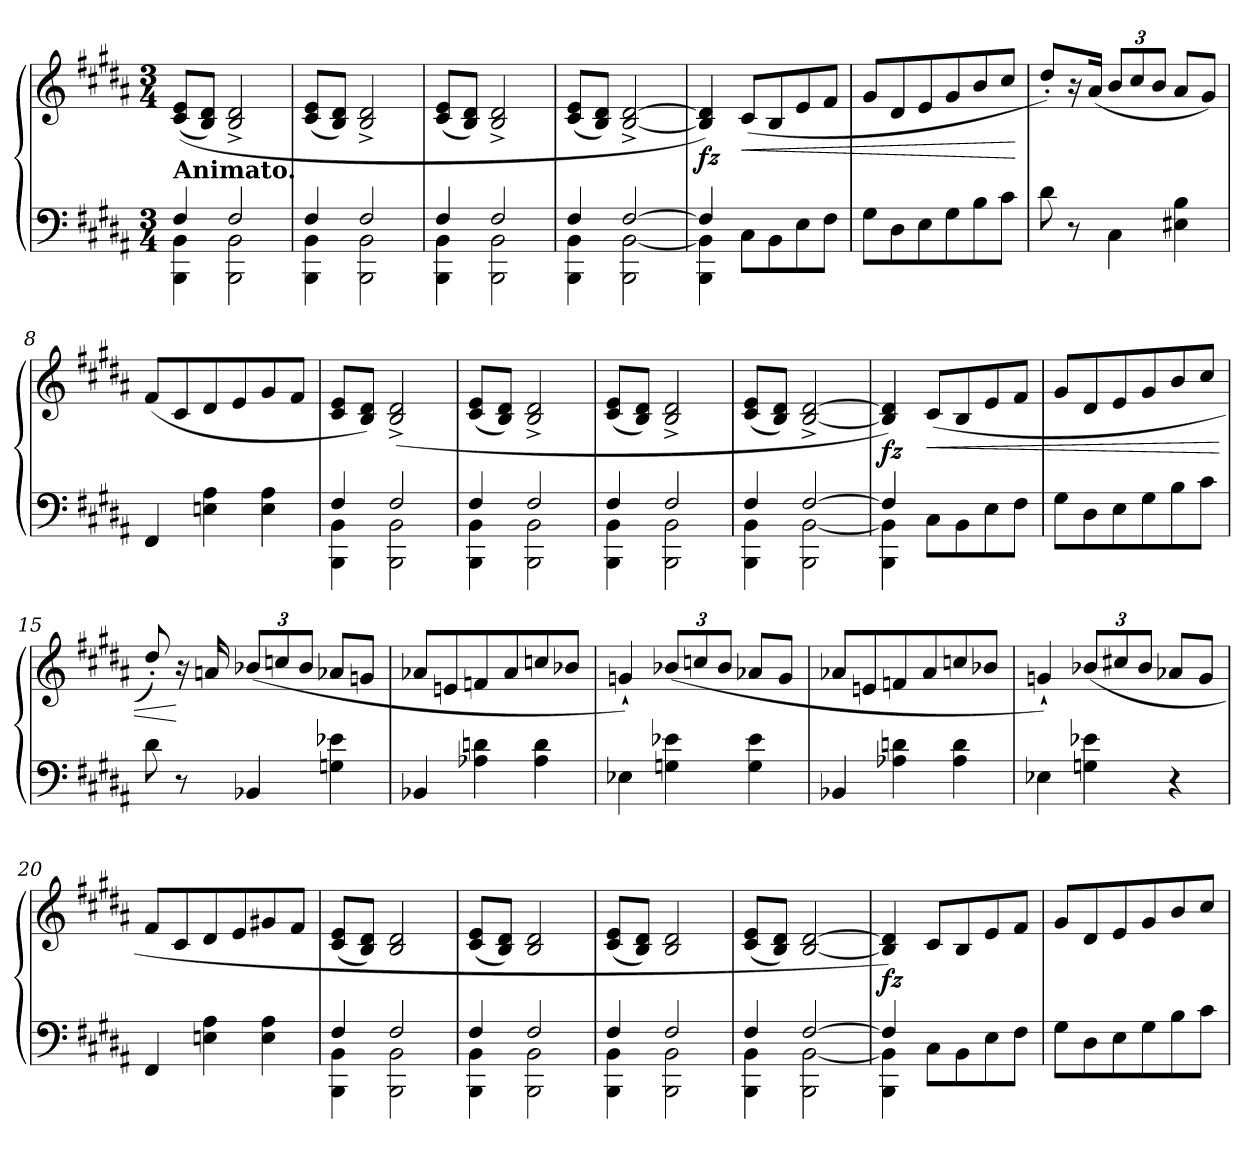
**kern	**kern	**dynam
*part1	*part1	*part1
*staff2	*staff1	*staff1/2
*clefF4	*clefG2	*
*k[f#c#g#d#a#]	*k[f#c#g#d#a#]	*
*B:	*B:	*
*M3/4	*M3/4	*
=1	=1	=1
*^	*	*
!	!	!LO:TX:b:B:t=Animato.	!
4F#/	4BBB\ 4BB\	(<(>8c#/ 8e/L	.
.	.	8B/ 8d#/J)	.
2F#/	2BBB\ 2BB\	2B/^ 2d#/^	.
=2	=2	=2	=2
4F#/	4BBB\ 4BB\	(<8c#/ 8e/L	.
.	.	8B/ 8d#/J)	.
2F#/	2BBB\ 2BB\	2B/^ 2d#/^	.
=3	=3	=3	=3
4F#/	4BBB\ 4BB\	(<8c#/ 8e/L	.
.	.	8B/ 8d#/J)	.
2F#/	2BBB\ 2BB\	2B/^ 2d#/^	.
=4	=4	=4	=4
4F#/	4BBB\ 4BB\	(<8c#/ 8e/L	.
.	.	8B/ 8d#/J)	.
[2F#/	2BBB\ [2BB\	[2B/^ [2d#/^	.
=5	=5	=5	=5
!	!	!	!LO:DY:b
4F#/]	4BBB\ 4BB\]	4B/] 4d#/])	fz
!	!	!	!LO:HP:b
2ryy	8C#\L	(<8c#/L	<
.	8BB\	8B/	.
.	8E\	8e/	.
.	8F#\J	8f#/J	.
*v	*v	*	*
=6	=6	=6
8G#\L	8g#/L	.
8D#\	8d#/	.
8E\	8e/	.
8G#\	8g#/	.
8B\	8b/	.
8c#\J	8cc#/J	.
.	.	[
=7	=7	=7
8d#\	8dd#'/L)	.
8r	16r	.
.	(<16a#/Jk	.
*	*Xbrackettup	*
4C#\	12b/L	.
.	12cc#/	.
.	12b/J	.
4E#X\ 4B\	8a#/L	.
.	8g#/J)	.
!!LO:LB:g=z
=8	=8	=8
4FF#/	(<8f#/L	.
.	8c#/	.
4En\ 4A#\	8d#/	.
.	8e/	.
4E\ 4A#\	8g#/	.
.	8f#/J	.
=9	=9	=9
*^	*	*
4F#/	4BBB\ 4BB\	8c#/ 8e/L	.
.	.	8B/ 8d#/J)	.
2F#/	2BBB\ 2BB\	(>2B/^ 2d#/^	.
=10	=10	=10	=10
4F#/	4BBB\ 4BB\	(<8c#/ 8e/L	.
.	.	8B/ 8d#/J)	.
2F#/	2BBB\ 2BB\	2B/^ 2d#/^	.
=11	=11	=11	=11
4F#/	4BBB\ 4BB\	(<8c#/ 8e/L	.
.	.	8B/ 8d#/J)	.
2F#/	2BBB\ 2BB\	2B/^ 2d#/^	.
=12	=12	=12	=12
4F#/	4BBB\ 4BB\	(<8c#/ 8e/L	.
.	.	8B/ 8d#/J)	.
[2F#/	2BBB\ [2BB\	[2B/^ [2d#/^	.
=13	=13	=13	=13
!	!	!	!LO:DY:b
4F#/]	4BBB\ 4BB\]	4B/] 4d#/])	fz
!	!	!	!LO:HP:b
2ryy	8C#\L	(<8c#/L	<
.	8BB\	8B/	.
.	8E\	8e/	.
.	8F#\J	8f#/J	.
*v	*v	*	*
=14	=14	=14
8G#\L	8g#/L	.
8D#\	8d#/	.
8E\	8e/	.
8G#\	8g#/	.
8B\	8b/	.
8c#\J	8cc#/J	.
!!LO:LB:g=z
=15	=15	=15
8d#\	8dd#'/)	.
8r	16r	[
.	16an/	.
4BB-X/	(>12b-X/L	.
.	12ccn/	.
.	12b-/J	.
4Gn\ 4e-X\	8a-X/L	.
.	8gn/J	.
=16	=16	=16
4BB-X/	8a-X/L	.
.	8en/	.
4A-X\ 4dn\	8fn/	.
.	8a-/	.
4A-\ 4d\	8ccn/	.
.	8b-X/J	.
=17	=17	=17
4E-X\	4gn`/)	.
4Gn\ 4e-X\	(<12b-X/L	.
.	12ccn/	.
.	12b-/J	.
4G\ 4e-\	8a-X/L	.
.	8g/J	.
=18	=18	=18
4BB-X/	8a-X/L	.
.	8en/	.
4A-X\ 4dn\	8fn/	.
.	8a-/	.
4A-\ 4d\	8ccn/	.
.	8b-X/J	.
!!LO:LB:g=z
=19	=19	=19
4E-X\	4gn`/)	.
4Gn\ 4e-X\	(<12b-X/L	.
.	12cc#X/	.
.	12b-/J	.
4r	8a-X/L	.
.	8g/J	.
=20	=20	=20
4FF#/	8f#/L	.
.	8c#/	.
4En\ 4A#\	8d#/	.
.	8e/	.
4E\ 4A#\	8g#X/	.
.	8f#/J	.
=21	=21	=21
*^	*	*
4F#/	4BBB\ 4BB\	(>8c#/ 8e/L	.
.	.	8B/ 8d#/J)	.
2F#/	2BBB\ 2BB\	2B/ 2d#/	.
=22	=22	=22	=22
4F#/	4BBB\ 4BB\	(<8c#/ 8e/L	.
.	.	8B/ 8d#/J)	.
2F#/	2BBB\ 2BB\	2B/ 2d#/	.
=23	=23	=23	=23
4F#/	4BBB\ 4BB\	(<8c#/ 8e/L	.
.	.	8B/ 8d#/J)	.
2F#/	2BBB\ 2BB\	2B/ 2d#/	.
=24	=24	=24	=24
4F#/	4BBB\ 4BB\	(<8c#/ 8e/L	.
.	.	8B/ 8d#/J)	.
[2F#/	2BBB\ [2BB\	[2B/ [2d#/	.
=25	=25	=25	=25
!	!	!	!LO:DY:b
4F#/]	4BBB\ 4BB\]	4B/] 4d#/])	fz
2ryy	8C#\L	8c#/L	.
.	8BB\	8B/	.
.	8E\	8e/	.
.	8F#\J	8f#/J	.
*v	*v	*	*
!!LO:LB:g=z
=26	=26	=26
8G#\L	8g#/L	.
8D#\	8d#/	.
8E\	8e/	.
8G#\	8g#/	.
8B\	8b/	.
8c#\J	8cc#/J	.
=	=	=
*-	*-	*-
